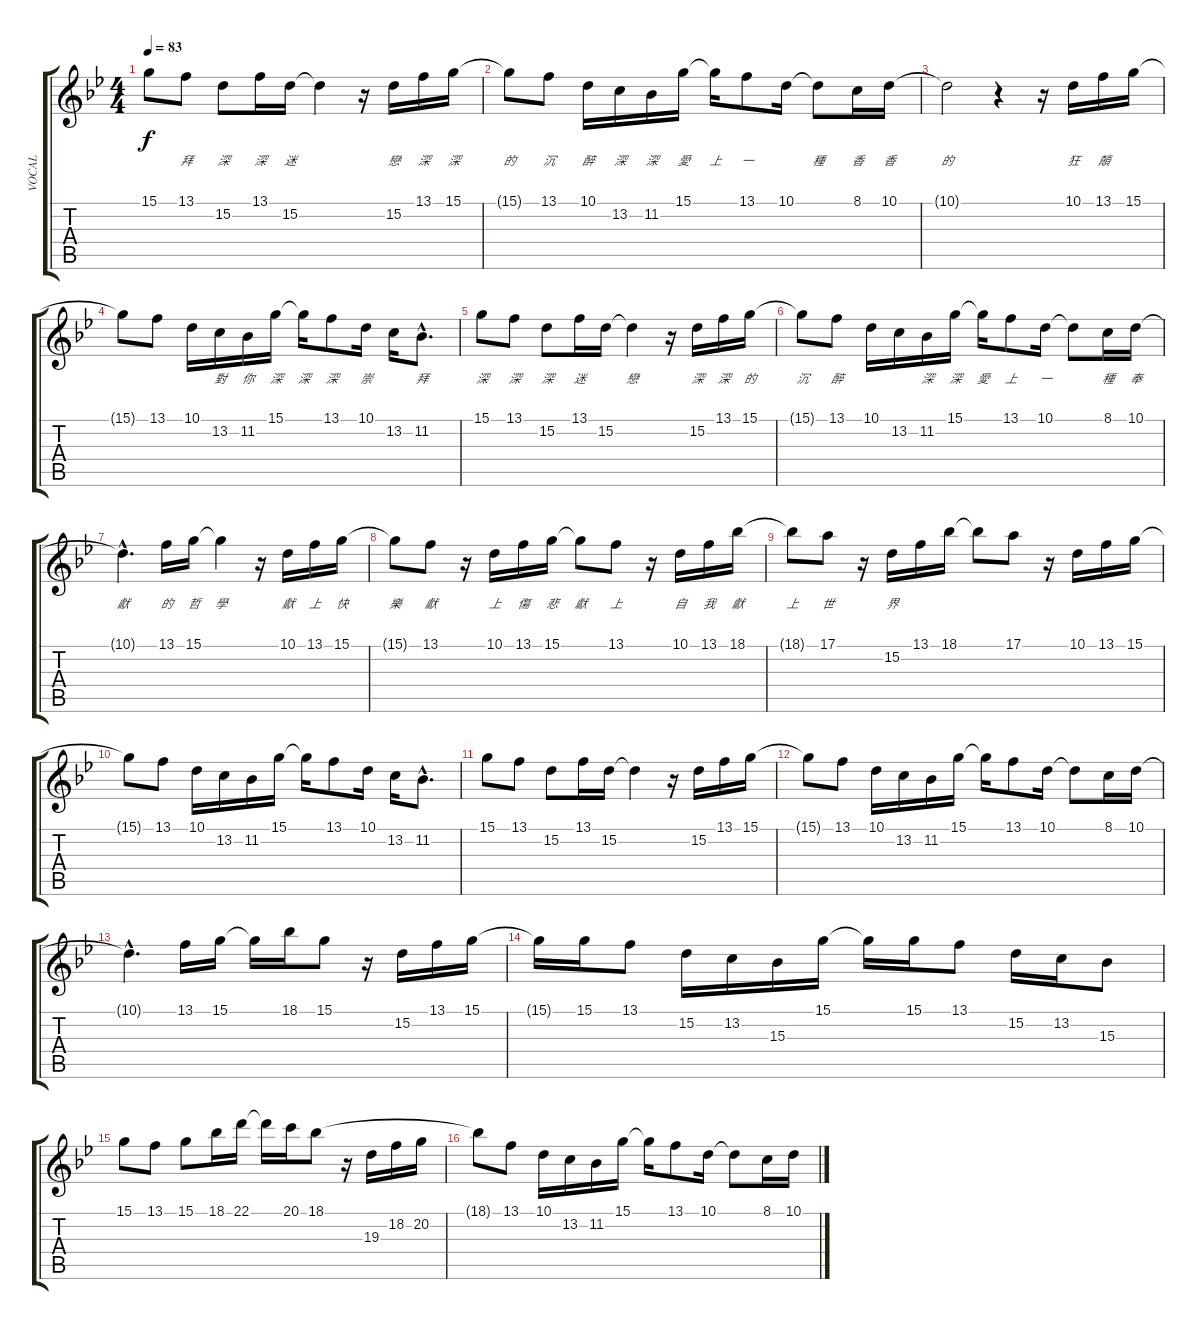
\track ("VOCAL" "VOCAL") {instrument musicbox}
\staff {score tabs}
\tuning (E4 B3 G3 D3 A2 E2) {hide}
\ts (4 4)
\tempo 83
\clef g2
\ks gminor
15.1.8{lyrics (0 "") lyrics (1 "") lyrics (2 "") lyrics (3 "") lyrics (4 "") dy f} 13.1.8{lyrics (0 "拜　") lyrics (1 "") lyrics (2 "") lyrics (3 "") lyrics (4 "")} 15.2.8{lyrics (0 "深") lyrics (1 "") lyrics (2 "") lyrics (3 "") lyrics (4 "")} 13.1.16{lyrics (0 "深") lyrics (1 "") lyrics (2 "") lyrics (3 "") lyrics (4 "")} 15.2.16{lyrics (0 "迷") lyrics (1 "") lyrics (2 "") lyrics (3 "") lyrics (4 "")} 15.2{t}.4{lyrics (0 "") lyrics (1 "") lyrics (2 "") lyrics (3 "") lyrics (4 "")} r.16 15.2.16{lyrics (0 "戀　") lyrics (1 "") lyrics (2 "") lyrics (3 "") lyrics (4 "")} 13.1.16{lyrics (0 "深") lyrics (1 "") lyrics (2 "") lyrics (3 "") lyrics (4 "")} 15.1.16{lyrics (0 "深") lyrics (1 "") lyrics (2 "") lyrics (3 "") lyrics (4 "")} |
15.1{t}.8{lyrics (0 "的") lyrics (1 "") lyrics (2 "") lyrics (3 "") lyrics (4 "")} 13.1.8{lyrics (0 "沉") lyrics (1 "") lyrics (2 "") lyrics (3 "") lyrics (4 "")} 10.1.16{lyrics (0 "醉") lyrics (1 "") lyrics (2 "") lyrics (3 "") lyrics (4 "")} 13.2.16{lyrics (0 "深") lyrics (1 "") lyrics (2 "") lyrics (3 "") lyrics (4 "")} 11.2.16{lyrics (0 "深") lyrics (1 "") lyrics (2 "") lyrics (3 "") lyrics (4 "")} 15.1.16{lyrics (0 "愛") lyrics (1 "") lyrics (2 "") lyrics (3 "") lyrics (4 "")} 15.1{t}.16{lyrics (0 "上") lyrics (1 "") lyrics (2 "") lyrics (3 "") lyrics (4 "")} 13.1.8{lyrics (0 "一") lyrics (1 "") lyrics (2 "") lyrics (3 "") lyrics (4 "")} 10.1.16{lyrics (0 "") lyrics (1 "") lyrics (2 "") lyrics (3 "") lyrics (4 "")} 10.1{t}.8{lyrics (0 "種　") lyrics (1 "") lyrics (2 "") lyrics (3 "") lyrics (4 "")} 8.1.16{lyrics (0 "香") lyrics (1 "") lyrics (2 "") lyrics (3 "") lyrics (4 "")} 10.1.16{lyrics (0 "香") lyrics (1 "") lyrics (2 "") lyrics (3 "") lyrics (4 "")} |
10.1{t}.2{lyrics (0 "的") lyrics (1 "") lyrics (2 "") lyrics (3 "") lyrics (4 "")} r.4 r.16 10.1.16{lyrics (0 "狂") lyrics (1 "") lyrics (2 "") lyrics (3 "") lyrics (4 "")} 13.1.16{lyrics (0 "顛") lyrics (1 "") lyrics (2 "") lyrics (3 "") lyrics (4 "")} 15.1.16{lyrics (0 "") lyrics (1 "") lyrics (2 "") lyrics (3 "") lyrics (4 "")} |
15.1{t}.8{lyrics (0 "") lyrics (1 "") lyrics (2 "") lyrics (3 "") lyrics (4 "")} 13.1.8{lyrics (0 "") lyrics (1 "") lyrics (2 "") lyrics (3 "") lyrics (4 "")} 10.1.16{lyrics (0 "") lyrics (1 "") lyrics (2 "") lyrics (3 "") lyrics (4 "")} 13.2.16{lyrics (0 "對") lyrics (1 "") lyrics (2 "") lyrics (3 "") lyrics (4 "")} 11.2.16{lyrics (0 "你") lyrics (1 "") lyrics (2 "") lyrics (3 "") lyrics (4 "")} 15.1.16{lyrics (0 "深") lyrics (1 "") lyrics (2 "") lyrics (3 "") lyrics (4 "")} 15.1{t}.16{lyrics (0 "深") lyrics (1 "") lyrics (2 "") lyrics (3 "") lyrics (4 "")} 13.1.8{lyrics (0 "深") lyrics (1 "") lyrics (2 "") lyrics (3 "") lyrics (4 "")} 10.1.16{lyrics (0 "崇") lyrics (1 "") lyrics (2 "") lyrics (3 "") lyrics (4 "")} 13.2.16{lyrics (0 "") lyrics (1 "") lyrics (2 "") lyrics (3 "") lyrics (4 "")} 11.2{hac}.8{d lyrics (0 "拜　") lyrics (1 "") lyrics (2 "") lyrics (3 "") lyrics (4 "")} |
15.1.8{lyrics (0 "深") lyrics (1 "") lyrics (2 "") lyrics (3 "") lyrics (4 "")} 13.1.8{lyrics (0 "深") lyrics (1 "") lyrics (2 "") lyrics (3 "") lyrics (4 "")} 15.2.8{lyrics (0 "深") lyrics (1 "") lyrics (2 "") lyrics (3 "") lyrics (4 "")} 13.1.16{lyrics (0 "迷") lyrics (1 "") lyrics (2 "") lyrics (3 "") lyrics (4 "")} 15.2.16{lyrics (0 "") lyrics (1 "") lyrics (2 "") lyrics (3 "") lyrics (4 "")} 15.2{t}.4{lyrics (0 "戀　") lyrics (1 "") lyrics (2 "") lyrics (3 "") lyrics (4 "")} r.16 15.2.16{lyrics (0 "深") lyrics (1 "") lyrics (2 "") lyrics (3 "") lyrics (4 "")} 13.1.16{lyrics (0 "深") lyrics (1 "") lyrics (2 "") lyrics (3 "") lyrics (4 "")} 15.1.16{lyrics (0 "的") lyrics (1 "") lyrics (2 "") lyrics (3 "") lyrics (4 "")} |
15.1{t}.8{lyrics (0 "沉") lyrics (1 "") lyrics (2 "") lyrics (3 "") lyrics (4 "")} 13.1.8{lyrics (0 "醉") lyrics (1 "") lyrics (2 "") lyrics (3 "") lyrics (4 "")} 10.1.16{lyrics (0 "") lyrics (1 "") lyrics (2 "") lyrics (3 "") lyrics (4 "")} 13.2.16{lyrics (0 "") lyrics (1 "") lyrics (2 "") lyrics (3 "") lyrics (4 "")} 11.2.16{lyrics (0 "深") lyrics (1 "") lyrics (2 "") lyrics (3 "") lyrics (4 "")} 15.1.16{lyrics (0 "深") lyrics (1 "") lyrics (2 "") lyrics (3 "") lyrics (4 "")} 15.1{t}.16{lyrics (0 "愛") lyrics (1 "") lyrics (2 "") lyrics (3 "") lyrics (4 "")} 13.1.8{lyrics (0 "上") lyrics (1 "") lyrics (2 "") lyrics (3 "") lyrics (4 "")} 10.1.16{lyrics (0 "一") lyrics (1 "") lyrics (2 "") lyrics (3 "") lyrics (4 "")} 10.1{t}.8{lyrics (0 "") lyrics (1 "") lyrics (2 "") lyrics (3 "") lyrics (4 "")} 8.1.16{lyrics (0 "種　") lyrics (1 "") lyrics (2 "") lyrics (3 "") lyrics (4 "")} 10.1.16{lyrics (0 "奉") lyrics (1 "") lyrics (2 "") lyrics (3 "") lyrics (4 "")} |
10.1{hac t}.4{d lyrics (0 "獻") lyrics (1 "") lyrics (2 "") lyrics (3 "") lyrics (4 "")} 13.1.16{lyrics (0 "的") lyrics (1 "") lyrics (2 "") lyrics (3 "") lyrics (4 "")} 15.1.16{lyrics (0 "哲") lyrics (1 "") lyrics (2 "") lyrics (3 "") lyrics (4 "")} 15.1{t}.4{lyrics (0 "學") lyrics (1 "") lyrics (2 "") lyrics (3 "") lyrics (4 "")} r.16 10.1.16{lyrics (0 "獻") lyrics (1 "") lyrics (2 "") lyrics (3 "") lyrics (4 "")} 13.1.16{lyrics (0 "上") lyrics (1 "") lyrics (2 "") lyrics (3 "") lyrics (4 "")} 15.1.16{lyrics (0 "快") lyrics (1 "") lyrics (2 "") lyrics (3 "") lyrics (4 "")} |
15.1{t}.8{lyrics (0 "樂　") lyrics (1 "") lyrics (2 "") lyrics (3 "") lyrics (4 "")} 13.1.8{lyrics (0 "獻") lyrics (1 "") lyrics (2 "") lyrics (3 "") lyrics (4 "")} r.16 10.1.16{lyrics (0 "上") lyrics (1 "") lyrics (2 "") lyrics (3 "") lyrics (4 "")} 13.1.16{lyrics (0 "傷") lyrics (1 "") lyrics (2 "") lyrics (3 "") lyrics (4 "")} 15.1.16{lyrics (0 "悲　") lyrics (1 "") lyrics (2 "") lyrics (3 "") lyrics (4 "")} 15.1{t}.8{lyrics (0 "獻") lyrics (1 "") lyrics (2 "") lyrics (3 "") lyrics (4 "")} 13.1.8{lyrics (0 "上") lyrics (1 "") lyrics (2 "") lyrics (3 "") lyrics (4 "")} r.16 10.1.16{lyrics (0 "自") lyrics (1 "") lyrics (2 "") lyrics (3 "") lyrics (4 "")} 13.1.16{lyrics (0 "我　") lyrics (1 "") lyrics (2 "") lyrics (3 "") lyrics (4 "")} 18.1.16{lyrics (0 "獻") lyrics (1 "") lyrics (2 "") lyrics (3 "") lyrics (4 "")} |
18.1{t}.8{lyrics (0 "上") lyrics (1 "") lyrics (2 "") lyrics (3 "") lyrics (4 "")} 17.1.8{lyrics (0 "世") lyrics (1 "") lyrics (2 "") lyrics (3 "") lyrics (4 "")} r.16 15.2.16{lyrics (0 "界") lyrics (1 "") lyrics (2 "") lyrics (3 "") lyrics (4 "")} 13.1.16 18.1.16 18.1{t}.8 17.1.8 r.16 10.1.16 13.1.16 15.1.16 |
15.1{t}.8 13.1.8 10.1.16 13.2.16 11.2.16 15.1.16 15.1{t}.16 13.1.8 10.1.16 13.2.16 11.2{hac}.8{d} |
15.1.8 13.1.8 15.2.8 13.1.16 15.2.16 15.2{t}.4 r.16 15.2.16 13.1.16 15.1.16 |
15.1{t}.8 13.1.8 10.1.16 13.2.16 11.2.16 15.1.16 15.1{t}.16 13.1.8 10.1.16 10.1{t}.8 8.1.16 10.1.16 |
10.1{hac t}.4{d} 13.1.16 15.1.16 15.1{t}.16 18.1.16 15.1.8 r.16 15.2.16 13.1.16 15.1.16 |
15.1{t}.16 15.1.16 13.1.8 15.2.16 13.2.16 15.3.16 15.1.16 15.1{t}.16 15.1.16 13.1.8 15.2.16 13.2.16 15.3.8 |
15.1.8 13.1.8 15.1.8 18.1.16 22.1.16 22.1{t}.16 20.1.16 18.1.8 r.16 19.3.16 18.2.16 20.2.16 |
18.1{t}.8 13.1.8 10.1.16 13.2.16 11.2.16 15.1.16 15.1{t}.16 13.1.8 10.1.16 10.1{t}.8 8.1.16 10.1.16
